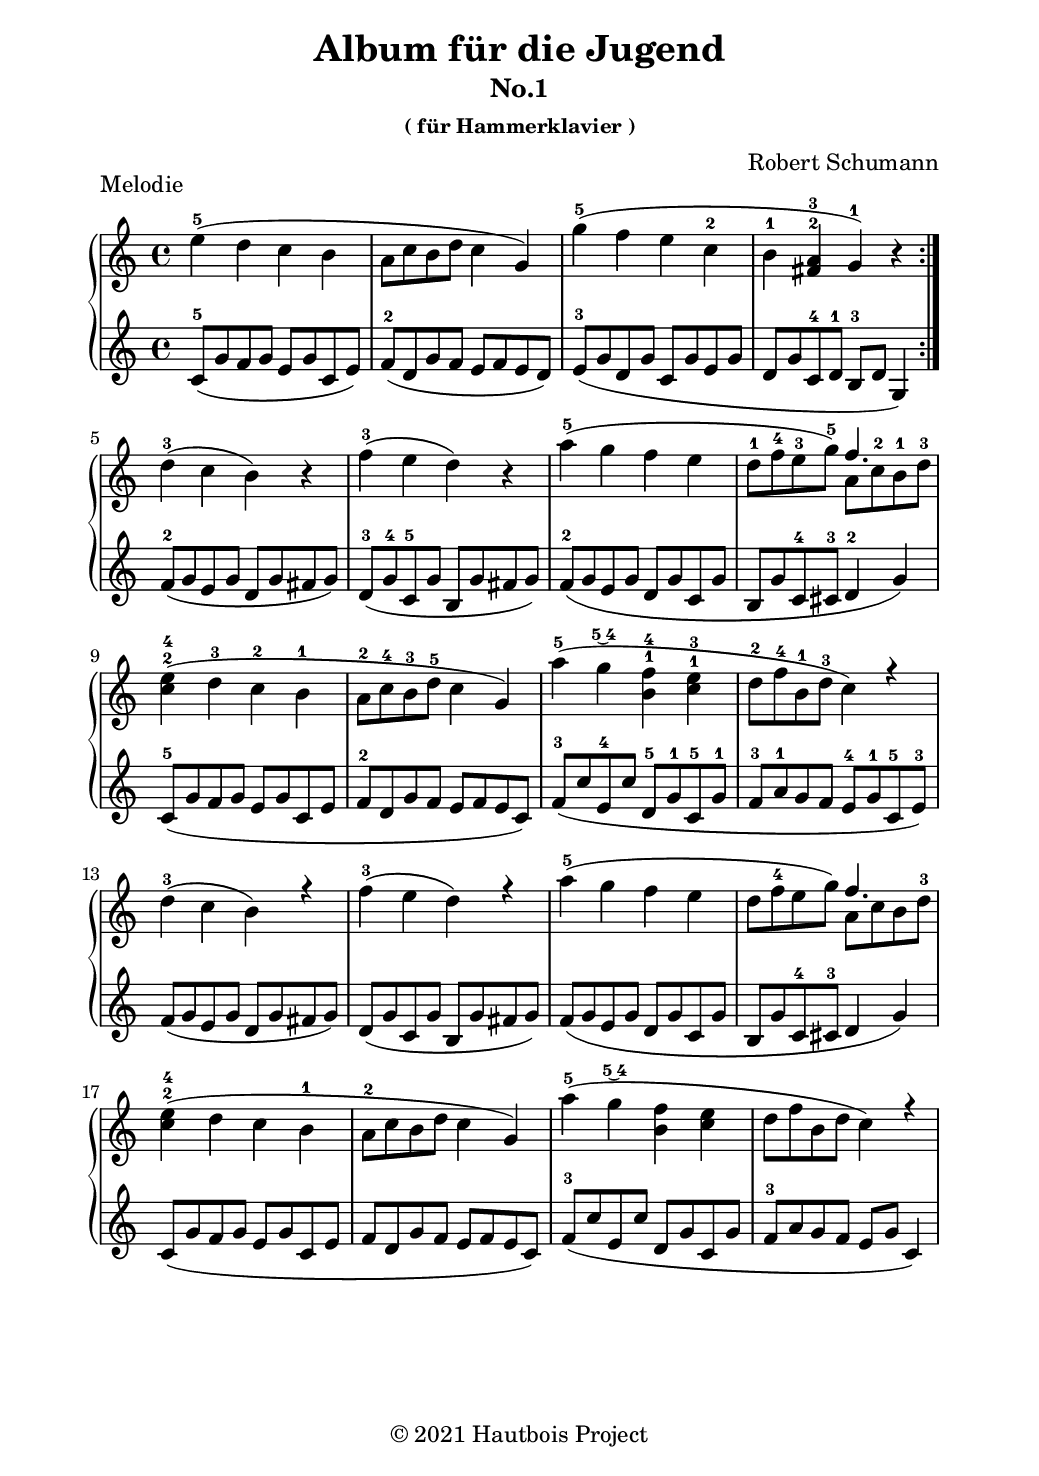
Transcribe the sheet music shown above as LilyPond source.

\version "2.23.5"
%% Generated by lilypond-book
%% Options: [exampleindent=10.16\mm,indent=0\mm,line-width=14.5\cm,noragged-right,papersize=a5,quote]
%\include "lilypond-book-preamble.ly"
\include "italiano.ly"

%****************************************************************
% Start cut-&-pastable-section

%****************************************************************

\paper {
  % Set paper
  #(set-paper-size "b5")
  indent = 0\mm
  line-width = 14.6\cm
  ragged-right = ##f
  line-width = #(- line-width (* mm 3.000000) (* mm 1))
}

\layout {
  
}

%*****************************************
%  Set Header
%*****************************************
\header {
  title = "Album für die Jugend"
  subtitle = "No.1"
  subsubtitle = "( für Hammerklavier )"
  composer = "Robert Schumann"
  arranger = ""
  %arranger = "Tzu'An Lee"
  %opus = ""
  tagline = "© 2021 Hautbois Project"
}

%*****************************************
% Start Voice
% Write the voices here
%*****************************************
MyMeter = \time 4/4
%MyTempo = \tempo "Allegro" 4. = 76
MyKey = \key do \major
PieceName = "Melodie"

VoiceI = \relative {
  %melody 4 bars
  mi''4-5( re do si
  la8 do si re do4 sol)
  sol'-5( fa mi do-2
  si-1 {\set fingeringOrientations = #'(up) <la-3 fad-2>} sol-1) r

  \bar ":|."
  
  %var: bar 1 - 4
  re'-3( do si) r
  fa'-3( mi re) r
  la'-5( sol fa mi
  re8-1 fa-4 mi-3 sol-5)
  << { \voiceOne { \stemDown la,8 do-2 si-1 re-3 } }
    \new Voice { \voiceTwo { \stemUp fa4.} }
  >>

  %var: bar 5 - 8
  { \stemDown <mi-4 do-2>4( re-3 do-2 si-1 }
  la8-2 do-4 si-3 re-5 do4 { \stemUp sol) }
  {\stemDown la'-5( sol\finger\markup\tied-lyric "5~4" <fa-4 si,-1> <mi-3 do-1>}
  re8-2 fa-4 si,-1 re-3 do4) r
    
  %var: bar 9 - 12
  re-3( do si) r
  fa'-3( mi re) r
  la'-5( sol fa mi
  re8 fa-4 mi sol)
  << { \voiceOne { \stemDown la,8 do si re-3 } }
    \new Voice { \voiceTwo { \stemUp fa4.} }
  >>
  
  %var: bar 13 - 16
  { \stemDown <mi-4 do-2>4( re do si-1 }
  la8-2 do si re do4 { \stemUp sol) }
  {\stemDown la'-5( sol\finger\markup\tied-lyric "5~4" <fa si,> <mi do> }
  re8 fa si, re do4) r
}


BassoI = \relative {
  %melody 4 bars
  do'8-5( sol' fa sol mi sol do, mi)
  fa-2( re sol fa mi fa mi re)
  mi-3( sol re sol do, sol' mi sol
  re sol do,-4 re-1 si-3 re sol,4)
  
  %var: bar 1 - 4
  fa'8-2( sol mi sol re sol fad sol)
  re-3( sol-4 do,-5 sol' si, sol' fad sol)
  fa-2( sol mi sol re sol do, sol'
  si, sol' do,-4 dod-3 re4-2 sol)
  
  %var: bar 5 - 8
  do,8-5( sol' fa sol mi sol do, mi
  fa-2 re sol fa mi fa mi do)
  fa-3( do' mi,-4 do' re,-5 sol-1 do,-5 sol'-1
  fa-3 la-1 sol fa mi-4 sol-1 do,-5 mi-3)
  
  %var: bar 9 - 12
  fa( sol mi sol re sol fad sol)
  re( sol do, sol' si, sol' fad sol)
  fa( sol mi sol re sol do, sol'
  si, sol' do,-4 dod-3 re4 sol)
  
  %var: bar 13 - 16
  do,8( sol' fa sol mi sol do, mi
  fa re sol fa mi fa mi do)
  fa-3( do' mi, do' re, sol do, sol'
  fa-3 la sol fa mi sol do,4)
  
}


%*****************************************
%  Start Score
%*****************************************

%\markup { \vspace #1 }
\score {
  \header {
    piece = \PieceName
  }
  \new PianoStaff <<
    \new Staff { 
      \clef "treble" 
      %\MyTempo
      \MyKey
      \MyMeter
        \VoiceI
    }
    \new Staff { 
      %\clef "bass"
      \clef "treble"
      %\MyTempo
      \MyKey
      \MyMeter
        \BassoI
    }
  >>
}
